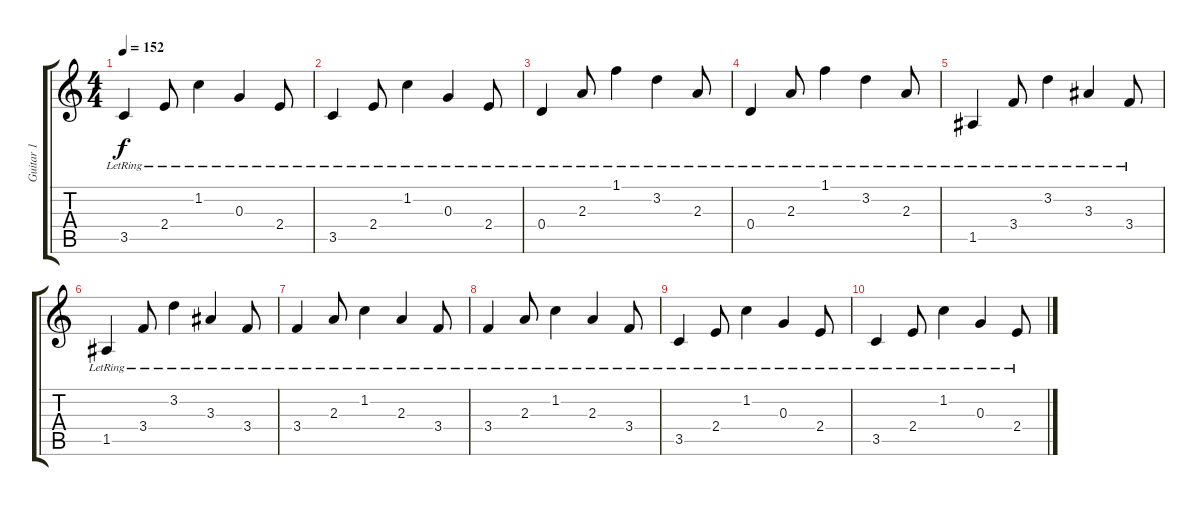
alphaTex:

\track ("Guitar 1" "Guitar 1") {instrument acousticguitarsteel}
\staff {score tabs}
\tuning (E4 B3 G3 D3 A2 E2) {hide}
\ts (4 4)
\tempo 152
\clef g2
\ks c
3.5{lr}.4{dy f} 2.4{lr}.8 1.2{lr}.4 0.3{lr}.4 2.4{lr}.8 |
3.5{lr}.4 2.4{lr}.8 1.2{lr}.4 0.3{lr}.4 2.4{lr}.8 |
0.4{lr}.4 2.3{lr}.8 1.1{lr}.4 3.2{lr}.4 2.3{lr}.8 |
0.4{lr}.4 2.3{lr}.8 1.1{lr}.4 3.2{lr}.4 2.3{lr}.8 |
1.5{lr}.4 3.4{lr}.8 3.2{lr}.4 3.3{lr}.4 3.4{lr}.8 |
1.5{lr}.4 3.4{lr}.8 3.2{lr}.4 3.3{lr}.4 3.4{lr}.8 |
3.4{lr}.4 2.3{lr}.8 1.2{lr}.4 2.3{lr}.4 3.4{lr}.8 |
3.4{lr}.4 2.3{lr}.8 1.2{lr}.4 2.3{lr}.4 3.4{lr}.8 |
3.5{lr}.4 2.4{lr}.8 1.2{lr}.4 0.3{lr}.4 2.4{lr}.8 |
3.5{lr}.4 2.4{lr}.8 1.2{lr}.4 0.3{lr}.4 2.4{lr}.8
